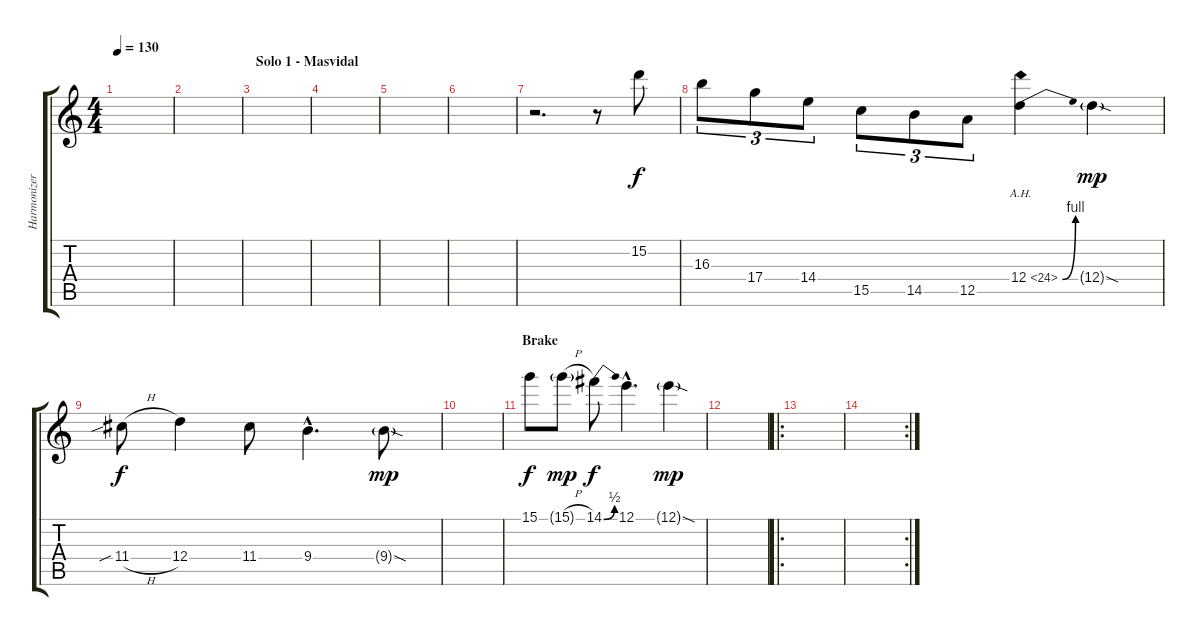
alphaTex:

\track ("Harmonizer" "Harmonizer") {instrument distortionguitar}
\staff {score tabs}
\tuning (E4 B3 G3 D3 A2 E2) {hide}
\ts (4 4)
\tempo 130
\clef g2
\ks c
|
|
\section ("" "Solo 1 - Masvidal")
|
|
|
|
r.2{d} r.8 15.2.8 |
16.3.8{tu (3 2)} 17.4.8{tu (3 2)} 14.4.8{tu (3 2)} 15.5.8{tu (3 2)} 14.5.8{tu (3 2)} 12.5.8{tu (3 2)} 12.4{be (bend 0 0 60 4) ah 12}.4 12.4{sod g}.4{dy mp} |
11.4{sib h}.8{dy f} 12.4.4 11.4.8 9.4{hac}.4{d} 9.4{sod g}.8{dy mp} |
|
\section ("" "Brake")
15.1.8{dy f} 15.1{h g}.8{dy mp} 14.1{be (bend 0 0 60 2)}.8{dy f} 12.1{hac}.4{d} 12.1{sod g}.4{dy mp} |
|
\ro
|
\rc 2
